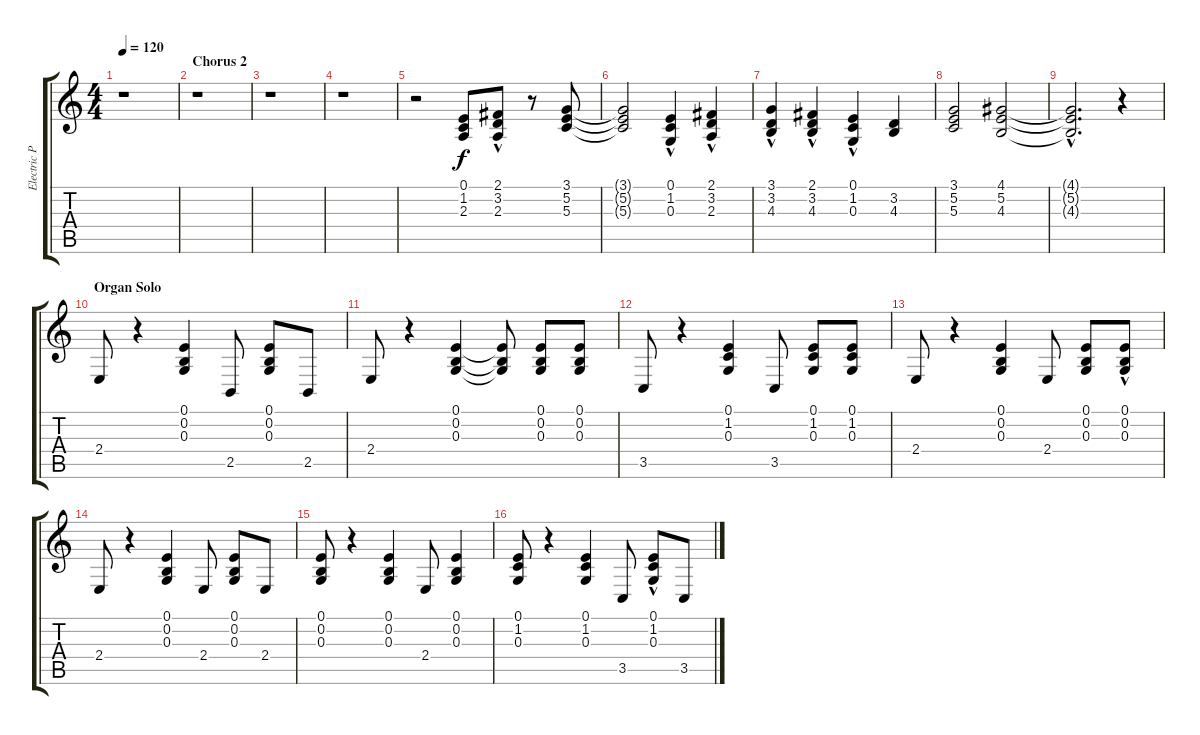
\track ("Electric Piano" "Electric P") {instrument electricpiano1}
\staff {score tabs}
\tuning (E4 B3 G3 D3 A2 E2) {hide}
\ts (4 4)
\tempo 120
\clef g2
\ks c
r.1{dy f} |
\section ("" "Chorus 2")
r.1 |
r.1 |
r.1 |
r.2 (0.1 1.2 2.3).8 (2.1 3.2{hac} 2.3{hac}).8 r.8 (3.1 5.2 5.3).8 |
(3.1{t} 5.2{t} 5.3{t}).2 (0.1 1.2{hac} 0.3).4 (2.1 3.2{hac} 2.3{hac}).4 |
(3.1 3.2{hac} 4.3).4 (2.1 3.2 4.3{hac}).4 (0.1 1.2 0.3{hac}).4 (3.2 4.3).4 |
(3.1 5.2 5.3).2 (4.1 5.2 4.3).2 |
(4.1{hac t} 5.2{hac t} 4.3{hac t}).2{d} r.4 |
\section ("" "Organ Solo")
2.4.8 r.4 (0.1 0.2 0.3).4 2.5.8 (0.1 0.2 0.3).8 2.5.8 |
2.4.8 r.4 (0.1 0.2 0.3).4 (0.1{t} 0.2{t} 0.3{t}).8 (0.1 0.2 0.3).8 (0.1 0.2 0.3).8 |
3.5.8 r.4 (0.1 1.2 0.3).4 3.5.8 (0.1 1.2 0.3).8 (0.1 1.2 0.3).8 |
2.4.8 r.4 (0.1 0.2 0.3).4 2.4.8 (0.1 0.2 0.3).8 (0.1{hac} 0.2{hac} 0.3{hac}).8 |
2.4.8 r.4 (0.1 0.2 0.3).4 2.4.8 (0.1 0.2 0.3).8 2.4.8 |
(0.1 0.2 0.3).8 r.4 (0.1 0.2 0.3).4 2.4.8 (0.1 0.2 0.3).4 |
(0.1 1.2 0.3).8 r.4 (0.1 1.2 0.3).4 3.5.8 (0.1{hac} 1.2{hac} 0.3).8 3.5.8
